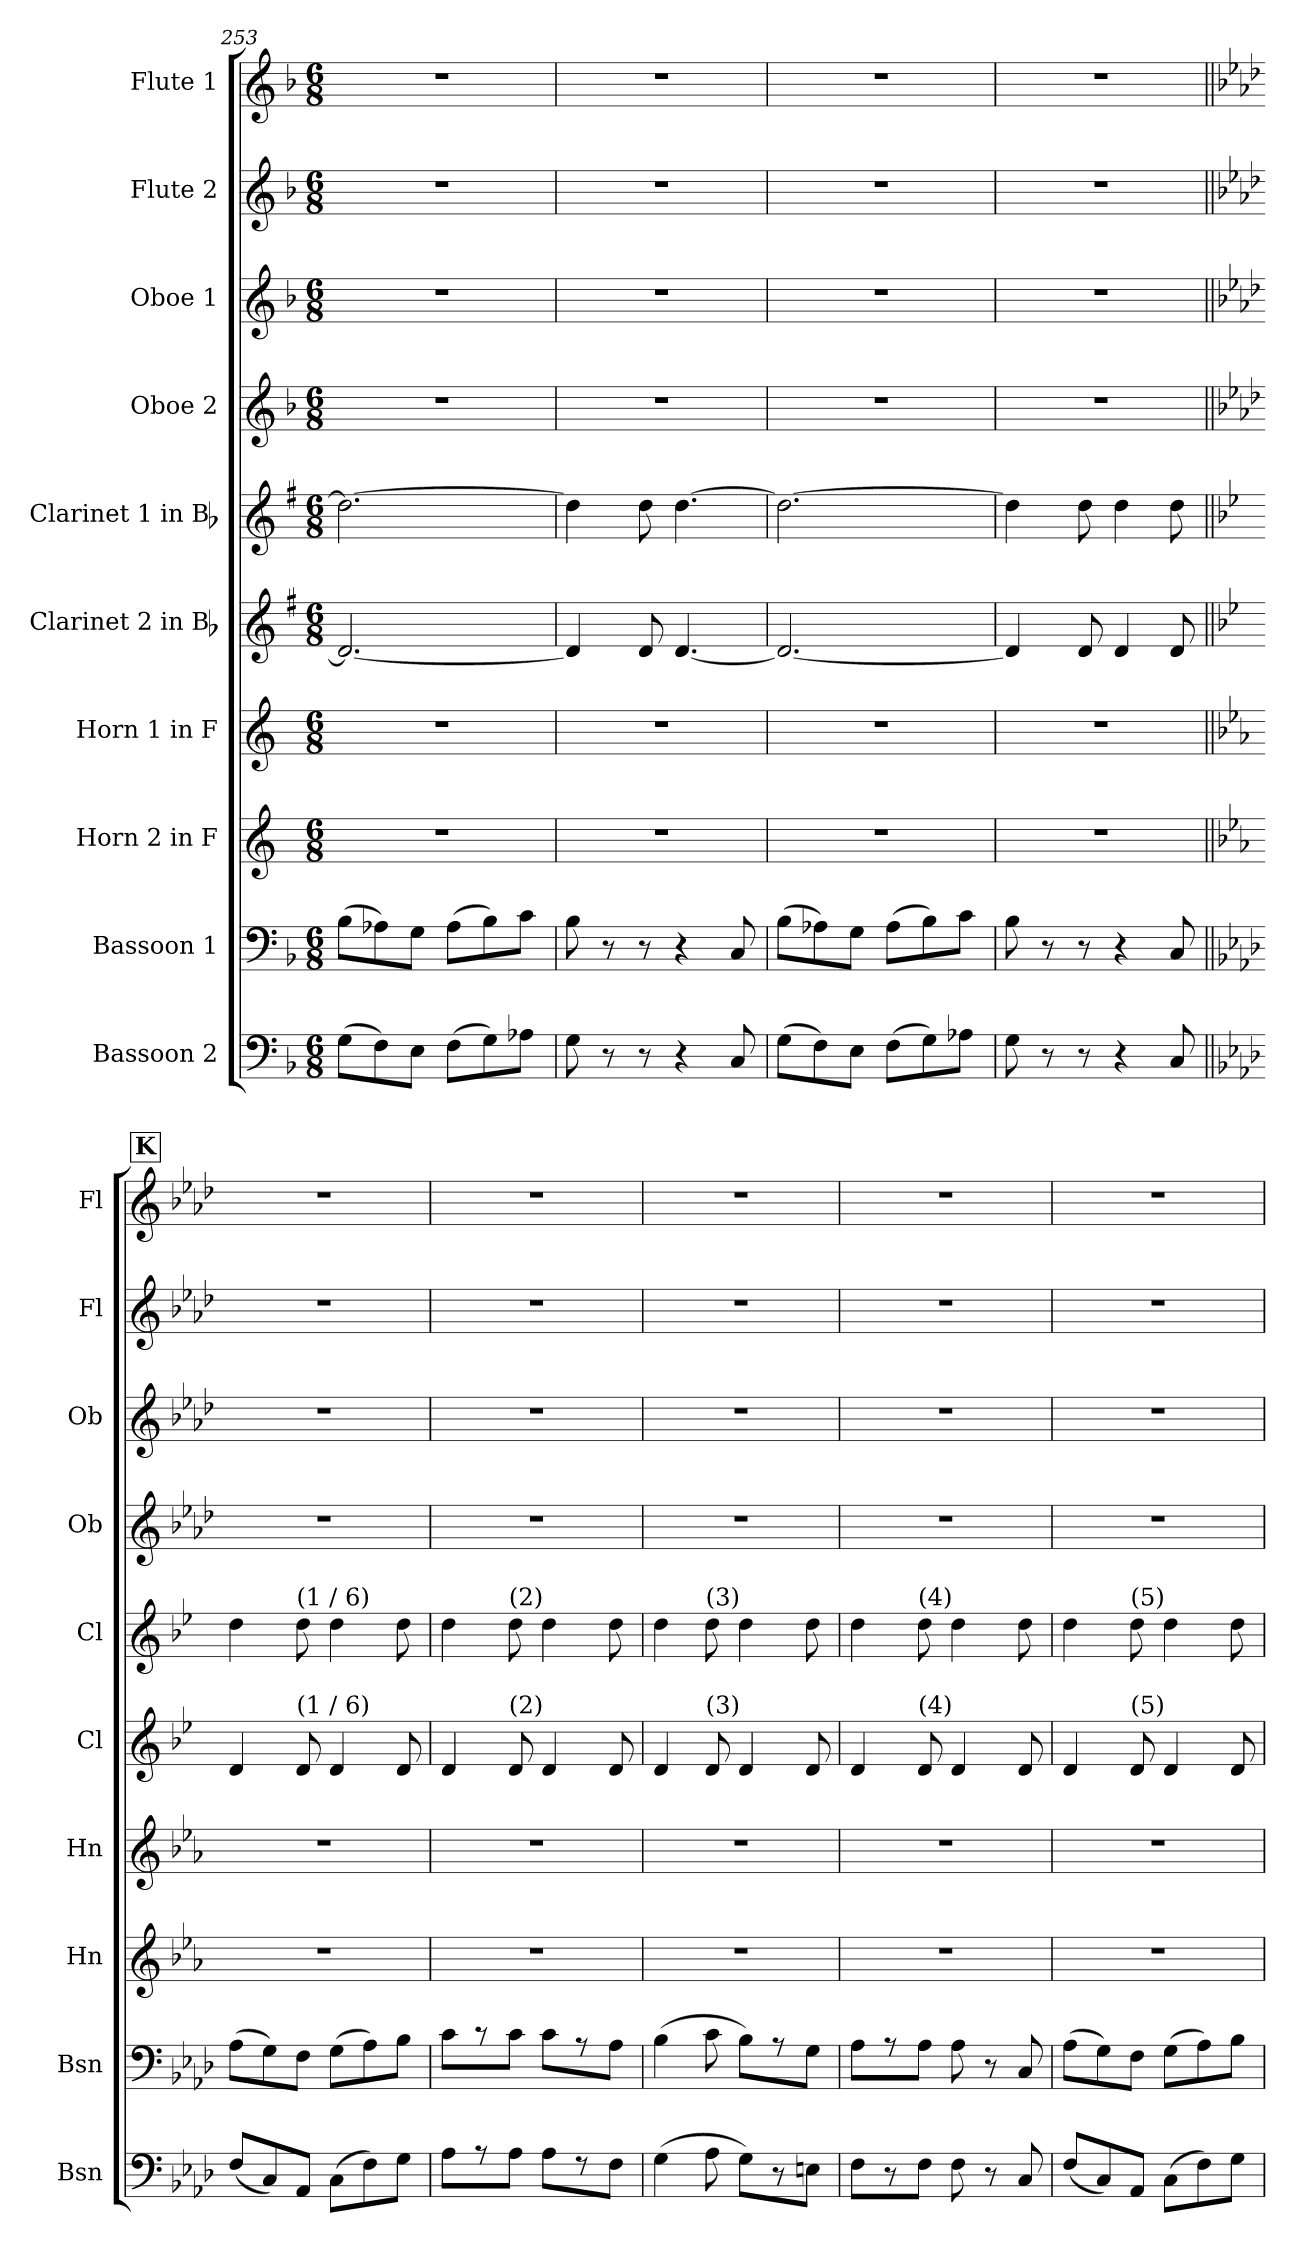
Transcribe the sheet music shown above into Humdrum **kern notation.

**kern	**kern	**kern	**kern	**kern	**kern	**kern	**kern	**kern	**kern
*part10	*part9	*part8	*part7	*part6	*part5	*part4	*part3	*part2	*part1
*staff10	*staff9	*staff8	*staff7	*staff6	*staff5	*staff4	*staff3	*staff2	*staff1
*I"Bassoon 2	*I"Bassoon 1	*I"Horn 2 in F	*I"Horn 1 in F	*I"Clarinet 2 in Bb	*I"Clarinet 1 in Bb	*I"Oboe 2	*I"Oboe 1	*I"Flute 2	*I"Flute 1
*I'Bsn	*I'Bsn	*I'Hn	*I'Hn	*I'Cl	*I'Cl	*I'Ob	*I'Ob	*I'Fl	*I'Fl
*clefF4	*clefF4	*clefG2	*clefG2	*clefG2	*clefG2	*clefG2	*clefG2	*clefG2	*clefG2
*	*	*ITrd4c7	*ITrd4c7	*ITrd1c2	*ITrd1c2	*	*	*	*
*k[b-]	*k[b-]	*k[b-]	*k[b-]	*k[b-]	*k[b-]	*k[b-]	*k[b-]	*k[b-]	*k[b-]
*M6/8	*M6/8	*M6/8	*M6/8	*M6/8	*M6/8	*M6/8	*M6/8	*M6/8	*M6/8
=253	=253	=253	=253	=253	=253	=253	=253	=253	=253
(8G\L	(8B-\L	2.r	2.r	2.c/_	2.cc\_	2.r	2.r	2.r	2.r
8F\)	8A-X\)	.	.	.	.	.	.	.	.
8E\J	8G\J	.	.	.	.	.	.	.	.
(8F\L	(8A-\L	.	.	.	.	.	.	.	.
8G\)	8B-\)	.	.	.	.	.	.	.	.
8A-X\J	8c\J	.	.	.	.	.	.	.	.
!!LO:LB:g=z
=254	=254	=254	=254	=254	=254	=254	=254	=254	=254
8G\	8B-\	2.r	2.r	4c/]	4cc\]	2.r	2.r	2.r	2.r
8r	8r	.	.	.	.	.	.	.	.
8r	8r	.	.	8c/	8cc\	.	.	.	.
4r	4r	.	.	[4.c/	[4.cc\	.	.	.	.
8C/	8C/	.	.	.	.	.	.	.	.
=255	=255	=255	=255	=255	=255	=255	=255	=255	=255
(8G\L	(8B-\L	2.r	2.r	2.c/_	2.cc\_	2.r	2.r	2.r	2.r
8F\)	8A-X\)	.	.	.	.	.	.	.	.
8E\J	8G\J	.	.	.	.	.	.	.	.
(8F\L	(8A-\L	.	.	.	.	.	.	.	.
8G\)	8B-\)	.	.	.	.	.	.	.	.
8A-X\J	8c\J	.	.	.	.	.	.	.	.
=256	=256	=256	=256	=256	=256	=256	=256	=256	=256
8G\	8B-\	2.r	2.r	4c/]	4cc\]	2.r	2.r	2.r	2.r
8r	8r	.	.	.	.	.	.	.	.
8r	8r	.	.	8c/	8cc\	.	.	.	.
4r	4r	.	.	4c/	4cc\	.	.	.	.
8C/	8C/	.	.	8c/	8cc\	.	.	.	.
!!LO:REH:place=s1:a:B:cj:fs=14:t=K
=257||	=257||	=257||	=257||	=257||	=257||	=257||	=257||	=257||	=257||
*k[b-e-a-d-]	*k[b-e-a-d-]	*k[b-e-a-d-]	*k[b-e-a-d-]	*k[b-e-a-d-]	*k[b-e-a-d-]	*k[b-e-a-d-]	*k[b-e-a-d-]	*k[b-e-a-d-]	*k[b-e-a-d-]
(8F/L	(8A-\L	2.r	2.r	4c/	4cc\	2.r	2.r	2.r	2.r
8C/)	8G\)	.	.	.	.	.	.	.	.
!	!	!	!	!	!LO:TX:a:t=(1 / 6)	!	!	!	!
!	!	!	!	!LO:TX:a:t=(1 / 6)	!	!	!	!	!
8AA-/J	8F\J	.	.	8c/	8cc\	.	.	.	.
(8C\L	(8G\L	.	.	4c/	4cc\	.	.	.	.
8F\)	8A-\)	.	.	.	.	.	.	.	.
8G\J	8B-\J	.	.	8c/	8cc\	.	.	.	.
=258	=258	=258	=258	=258	=258	=258	=258	=258	=258
8A-\L	8c\L	2.r	2.r	4c/	4cc\	2.r	2.r	2.r	2.r
8r	8r	.	.	.	.	.	.	.	.
!	!	!	!	!	!LO:TX:a:t=(2)	!	!	!	!
!	!	!	!	!LO:TX:a:t=(2)	!	!	!	!	!
8A-\J	8c\J	.	.	8c/	8cc\	.	.	.	.
8A-\L	8c\L	.	.	4c/	4cc\	.	.	.	.
8r	8r	.	.	.	.	.	.	.	.
8F\J	8A-\J	.	.	8c/	8cc\	.	.	.	.
=259	=259	=259	=259	=259	=259	=259	=259	=259	=259
(4G\	(4B-\	2.r	2.r	4c/	4cc\	2.r	2.r	2.r	2.r
!	!	!	!	!	!LO:TX:a:t=(3)	!	!	!	!
!	!	!	!	!LO:TX:a:t=(3)	!	!	!	!	!
8A-\	8c\	.	.	8c/	8cc\	.	.	.	.
8G\L)	8B-\L)	.	.	4c/	4cc\	.	.	.	.
8r	8r	.	.	.	.	.	.	.	.
8En\J	8G\J	.	.	8c/	8cc\	.	.	.	.
=260	=260	=260	=260	=260	=260	=260	=260	=260	=260
8F\L	8A-\L	2.r	2.r	4c/	4cc\	2.r	2.r	2.r	2.r
8r	8r	.	.	.	.	.	.	.	.
!	!	!	!	!	!LO:TX:a:t=(4)	!	!	!	!
!	!	!	!	!LO:TX:a:t=(4)	!	!	!	!	!
8F\J	8A-\J	.	.	8c/	8cc\	.	.	.	.
8F\	8A-\	.	.	4c/	4cc\	.	.	.	.
8r	8r	.	.	.	.	.	.	.	.
8C/	8C/	.	.	8c/	8cc\	.	.	.	.
=261	=261	=261	=261	=261	=261	=261	=261	=261	=261
(8F/L	(8A-\L	2.r	2.r	4c/	4cc\	2.r	2.r	2.r	2.r
8C/)	8G\)	.	.	.	.	.	.	.	.
!	!	!	!	!	!LO:TX:a:t=(5)	!	!	!	!
!	!	!	!	!LO:TX:a:t=(5)	!	!	!	!	!
8AA-/J	8F\J	.	.	8c/	8cc\	.	.	.	.
(8C\L	(8G\L	.	.	4c/	4cc\	.	.	.	.
8F\)	8A-\)	.	.	.	.	.	.	.	.
8G\J	8B-\J	.	.	8c/	8cc\	.	.	.	.
=	=	=	=	=	=	=	=	=	=
*-	*-	*-	*-	*-	*-	*-	*-	*-	*-
